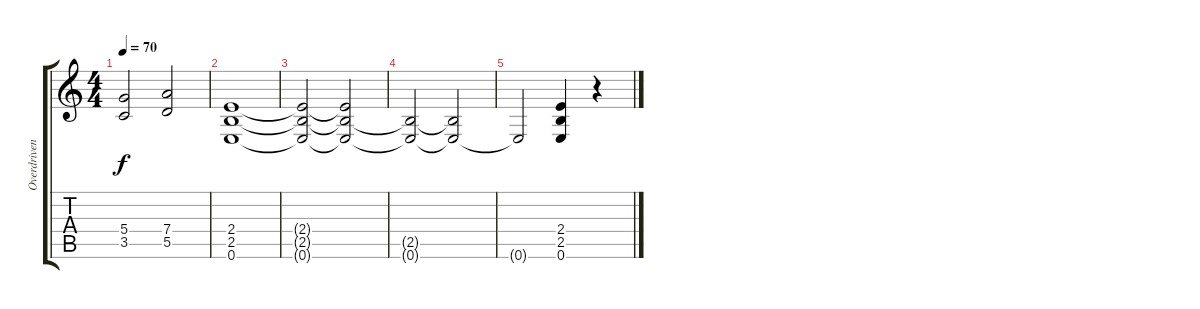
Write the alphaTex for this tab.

\track ("Overdriven" "Overdriven") {instrument overdrivenguitar}
\staff {score tabs}
\tuning (E4 B3 G3 D3 A2 E2) {hide}
\ts (4 4)
\tempo 70
\clef g2
\ks c
(5.4 3.5).2{dy f} (7.4 5.5).2 |
(2.4 2.5 0.6).1 |
(2.4{t} 2.5{t} 0.6{t}).2 (2.4{t} 2.5{t} 0.6{t}).2 |
(2.5{t} 0.6{t}).2 (2.5{t} 0.6{t}).2 |
0.6{t}.2 (2.4 2.5 0.6).4 r.4
